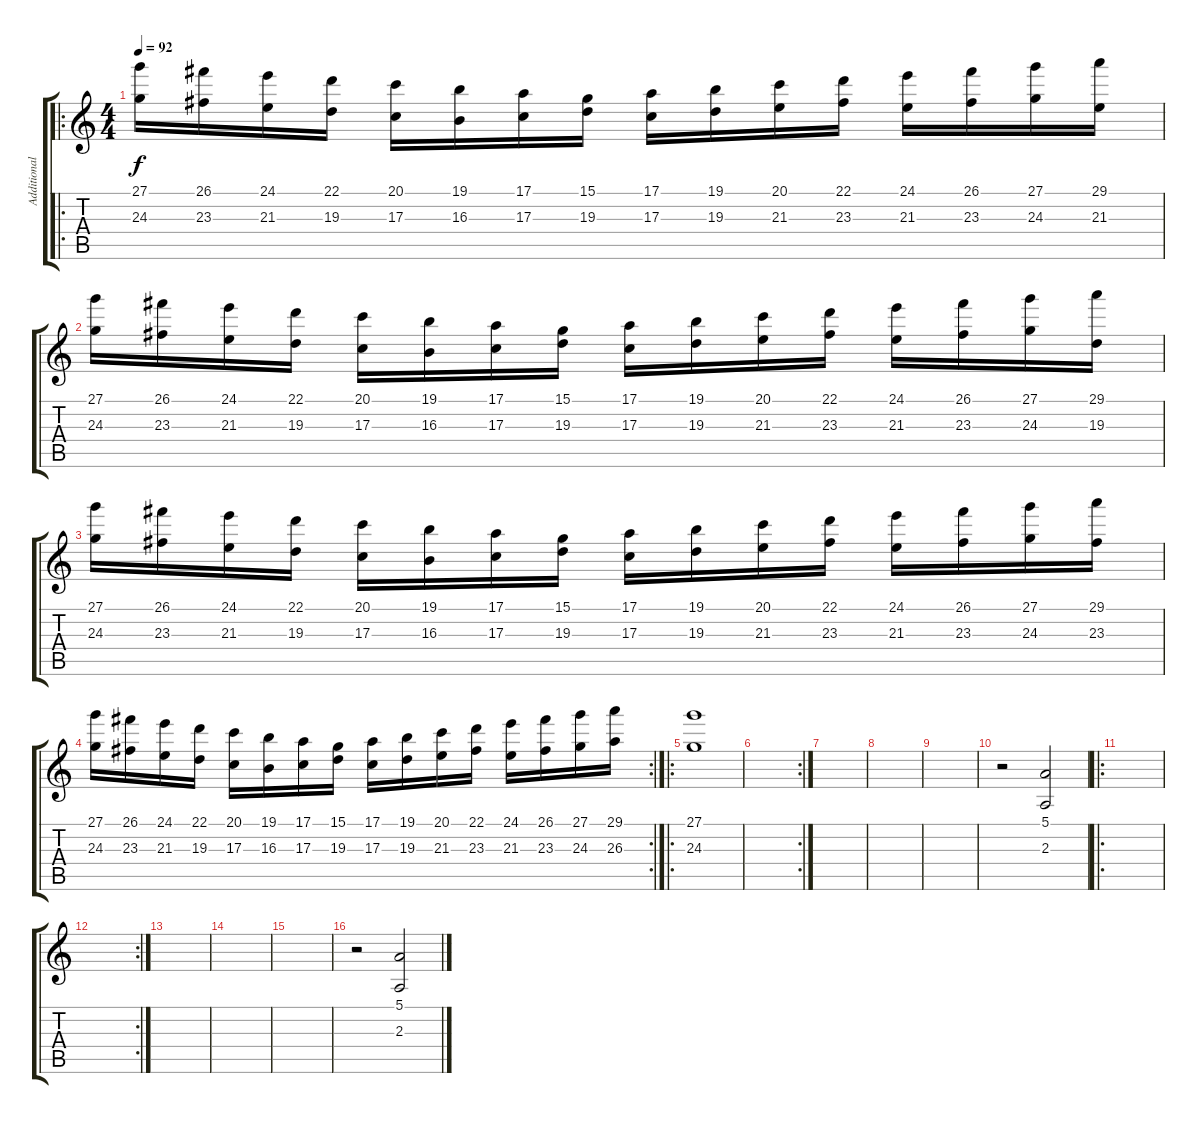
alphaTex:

\track ("Additional inst." "Additional") {instrument stringensemble2}
\staff {score tabs}
\tuning (E4 B3 G3 D3 A2 E2) {hide}
\ro
\ts (4 4)
\tempo 92
\clef g2
\ks c
(27.1 24.3).16{dy f volume 13 instrument brightacousticpiano} (26.1 23.3).16 (24.1 21.3).16 (22.1 19.3).16 (20.1 17.3).16 (19.1 16.3).16 (17.1 17.3).16 (15.1 19.3).16 (17.1 17.3).16 (19.1 19.3).16 (20.1 21.3).16 (22.1 23.3).16 (24.1 21.3).16 (26.1 23.3).16 (27.1 24.3).16 (29.1 21.3).16 |
(27.1 24.3).16{volume 16 instrument brightacousticpiano} (26.1 23.3).16 (24.1 21.3).16 (22.1 19.3).16 (20.1 17.3).16 (19.1 16.3).16 (17.1 17.3).16 (15.1 19.3).16 (17.1 17.3).16 (19.1 19.3).16 (20.1 21.3).16 (22.1 23.3).16 (24.1 21.3).16 (26.1 23.3).16 (27.1 24.3).16 (29.1 19.3).16 |
(27.1 24.3).16{volume 16 instrument brightacousticpiano} (26.1 23.3).16 (24.1 21.3).16 (22.1 19.3).16 (20.1 17.3).16 (19.1 16.3).16 (17.1 17.3).16 (15.1 19.3).16 (17.1 17.3).16 (19.1 19.3).16 (20.1 21.3).16 (22.1 23.3).16 (24.1 21.3).16 (26.1 23.3).16 (27.1 24.3).16 (29.1 23.3).16 |
\rc 2
(27.1 24.3).16{volume 16 instrument brightacousticpiano} (26.1 23.3).16 (24.1 21.3).16 (22.1 19.3).16 (20.1 17.3).16 (19.1 16.3).16 (17.1 17.3).16 (15.1 19.3).16 (17.1 17.3).16 (19.1 19.3).16 (20.1 21.3).16 (22.1 23.3).16 (24.1 21.3).16 (26.1 23.3).16 (27.1 24.3).16 (29.1 26.3).16 |
\ro
(27.1 24.3).1 |
\rc 2
|
|
|
|
r.2 (5.1 2.3).2{instrument reversecymbal} |
\ro
|
\rc 2
|
|
|
|
r.2 (5.1 2.3).2{instrument reversecymbal}
